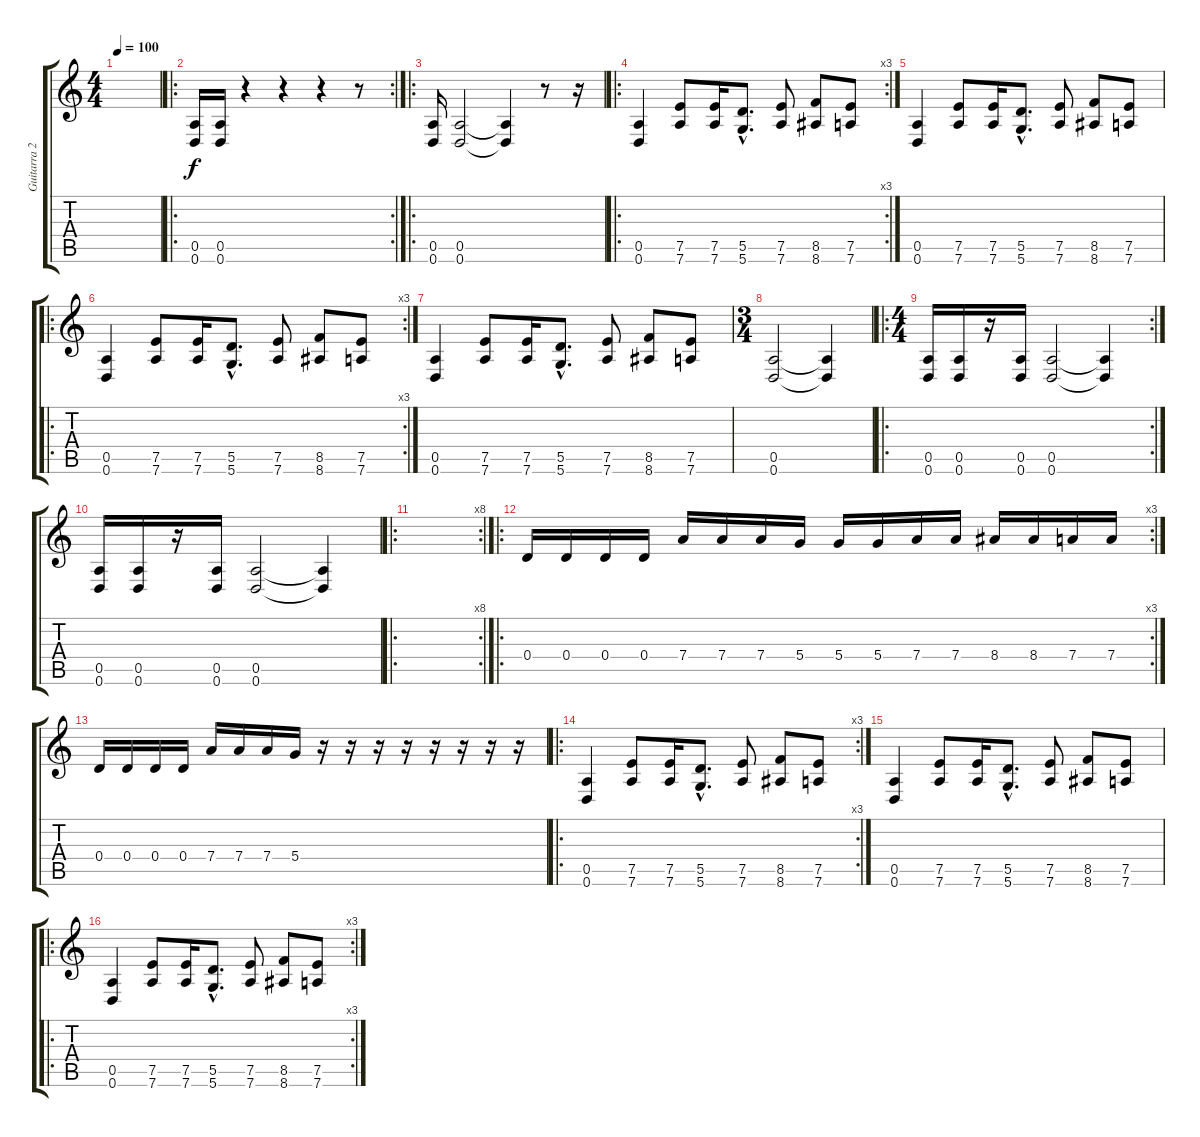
\track ("Guitarra 2" "Guitarra 2") {instrument distortionguitar}
\staff {score tabs}
\tuning (E4 B3 G3 D3 A2 D2) {hide}
\ts (4 4)
\tempo 100
\clef g2
\ks c
|
\ro
\rc 2
(0.5 0.6).16 (0.5 0.6).16 r.4 r.4 r.4 r.8 |
\ro
(0.5 0.6).16 (0.5 0.6).2 (0.5{t} 0.6{t}).4 r.8 r.16 |
\ro
\rc 3
(0.5 0.6).4 (7.5 7.6).8 (7.5 7.6).16 (5.5{hac} 5.6{hac}).8{d} (7.5 7.6).8 (8.5 8.6).8 (7.5 7.6).8 |
(0.5 0.6).4 (7.5 7.6).8 (7.5 7.6).16 (5.5{hac} 5.6{hac}).8{d} (7.5 7.6).8 (8.5 8.6).8 (7.5 7.6).8 |
\ro
\rc 3
(0.5 0.6).4 (7.5 7.6).8 (7.5 7.6).16 (5.5{hac} 5.6{hac}).8{d} (7.5 7.6).8 (8.5 8.6).8 (7.5 7.6).8 |
(0.5 0.6).4 (7.5 7.6).8 (7.5 7.6).16 (5.5{hac} 5.6{hac}).8{d} (7.5 7.6).8 (8.5 8.6).8 (7.5 7.6).8 |
\ts (3 4)
(0.5 0.6).2{instrument distortionguitar} (0.5{t} 0.6{t}).4 |
\ro
\rc 2
\ts (4 4)
(0.5 0.6).16 (0.5 0.6).16 r.16 (0.5 0.6).16 (0.5 0.6).2 (0.5{t} 0.6{t}).4 |
(0.5 0.6).16 (0.5 0.6).16 r.16 (0.5 0.6).16 (0.5 0.6).2 (0.5{t} 0.6{t}).4 |
\ro
\rc 8
|
\ro
\rc 3
0.4.16{instrument electricguitarmuted} 0.4.16 0.4.16 0.4.16 7.4.16 7.4.16 7.4.16 5.4.16 5.4.16 5.4.16 7.4.16 7.4.16 8.4.16 8.4.16 7.4.16 7.4.16 |
0.4.16{instrument distortionguitar} 0.4.16 0.4.16 0.4.16 7.4.16 7.4.16 7.4.16 5.4.16 r.16 r.16 r.16 r.16 r.16 r.16 r.16 r.16 |
\ro
\rc 3
(0.5 0.6).4 (7.5 7.6).8 (7.5 7.6).16 (5.5{hac} 5.6{hac}).8{d} (7.5 7.6).8 (8.5 8.6).8 (7.5 7.6).8 |
(0.5 0.6).4 (7.5 7.6).8 (7.5 7.6).16 (5.5{hac} 5.6{hac}).8{d} (7.5 7.6).8 (8.5 8.6).8 (7.5 7.6).8 |
\ro
\rc 3
(0.5 0.6).4 (7.5 7.6).8 (7.5 7.6).16 (5.5{hac} 5.6{hac}).8{d} (7.5 7.6).8 (8.5 8.6).8 (7.5 7.6).8
